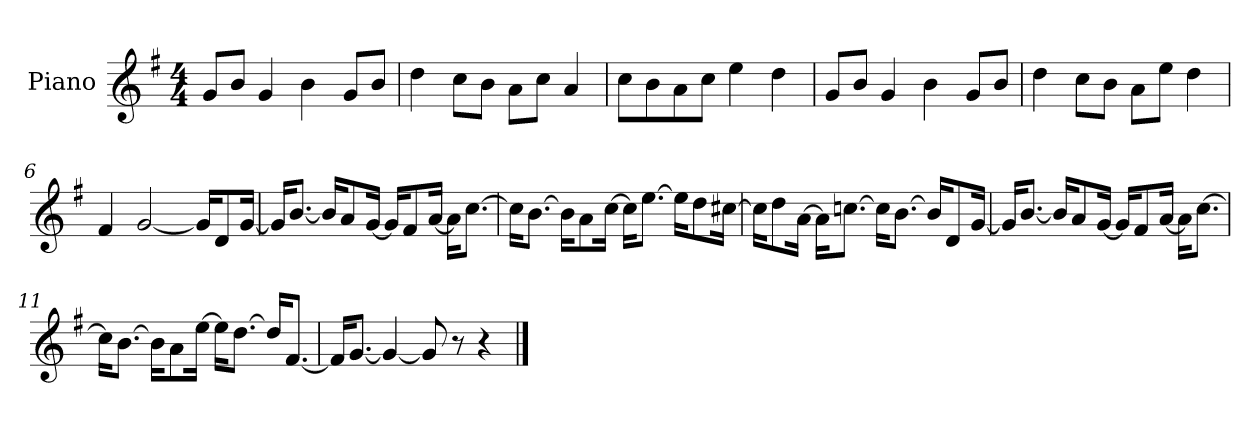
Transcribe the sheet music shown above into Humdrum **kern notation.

**kern
*part1
*staff1
*I"Piano
*I'P-no
*clefG2
*k[f#]
*M4/4
*MM90
=1
8g/L
8b/J
4g/
4b\
8g/L
8b/J
=2
4dd\
8cc\L
8b\J
8a\L
8cc\J
4a/
=3
8cc\L
8b\
8a\
8cc\J
4ee\
4dd\
=4
8g/L
8b/J
4g/
4b\
8g/L
8b/J
=5
4dd\
8cc\L
8b\J
8a\L
8ee\J
4dd\
=6
4f#/
[2g/
16g/KL]
8d/
[16g/Jk
!!LO:LB:g=z
=7
16g/KL]
[8.b/J
16b/KL]
8a/
[16g/Jk
16g/KL]
8f#/
[16a/Jk
16a\KL]
[8.cc\J
=8
16cc\KL]
[8.b\J
16b\KL]
8a\
[16cc\Jk
16cc\KL]
[8.ee\J
16ee\KL]
8dd\
[16cc#X\Jk
=9
16cc#\KL]
8dd\
[16a\Jk
16a\KL]
[8.ccn\J
16cc\KL]
[8.b\J
16b/KL]
8d/
[16g/Jk
!!LO:LB:g=z
=10
16g/KL]
[8.b/J
16b/KL]
8a/
[16g/Jk
16g/KL]
8f#/
[16a/Jk
16a\KL]
[8.cc\J
=11
16cc\KL]
[8.b\J
16b\KL]
8a\
[16ee\Jk
16ee\KL]
[8.dd\J
16dd/KL]
[8.f#/J
=12
16f#/KL]
[8.g/J
4g/_
8g/]
8r
4r
==
*-
